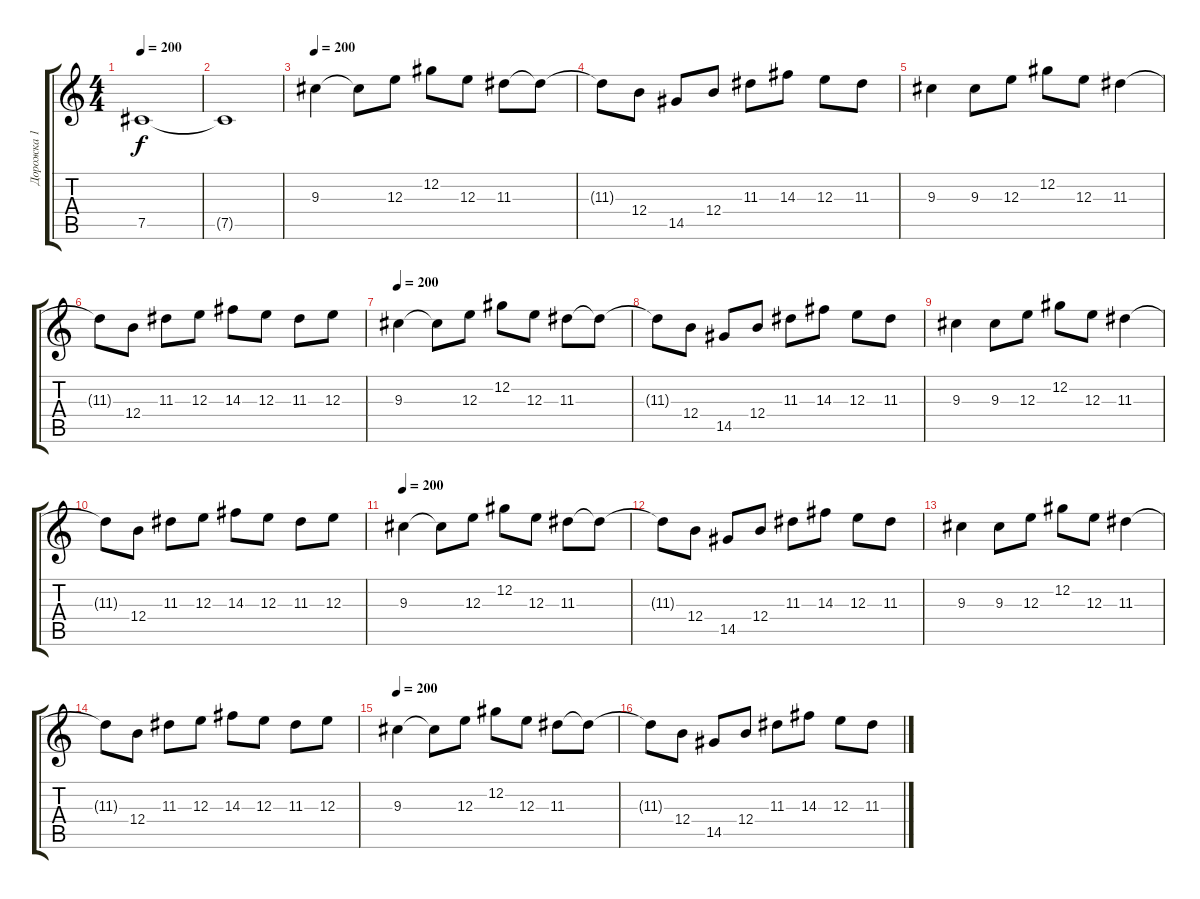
\track ("Дорожка 1" "Дорожка 1") {instrument overdrivenguitar}
\staff {score tabs}
\tuning (Db4 Ab3 E3 B2 Gb2 Db2) {hide}
\ts (4 4)
\tempo 200
\clef g2
\ks c
7.5{t}.1{dy f} |
7.5{t}.1 |
\tempo 200
9.3.4 9.3{t}.8 12.3.8 12.2.8 12.3.8 11.3.8 11.3{t}.8 |
11.3{t}.8 12.4.8 14.5.8 12.4.8 11.3.8 14.3.8 12.3.8 11.3.8 |
9.3.4 9.3.8 12.3.8 12.2.8 12.3.8 11.3.4 |
11.3{t}.8 12.4.8 11.3.8 12.3.8 14.3.8 12.3.8 11.3.8 12.3.8 |
\tempo 200
9.3.4 9.3{t}.8 12.3.8 12.2.8 12.3.8 11.3.8 11.3{t}.8 |
11.3{t}.8 12.4.8 14.5.8 12.4.8 11.3.8 14.3.8 12.3.8 11.3.8 |
9.3.4 9.3.8 12.3.8 12.2.8 12.3.8 11.3.4 |
11.3{t}.8 12.4.8 11.3.8 12.3.8 14.3.8 12.3.8 11.3.8 12.3.8 |
\tempo 200
9.3.4 9.3{t}.8 12.3.8 12.2.8 12.3.8 11.3.8 11.3{t}.8 |
11.3{t}.8 12.4.8 14.5.8 12.4.8 11.3.8 14.3.8 12.3.8 11.3.8 |
9.3.4 9.3.8 12.3.8 12.2.8 12.3.8 11.3.4 |
11.3{t}.8 12.4.8 11.3.8 12.3.8 14.3.8 12.3.8 11.3.8 12.3.8 |
\tempo 200
9.3.4 9.3{t}.8 12.3.8 12.2.8 12.3.8 11.3.8 11.3{t}.8 |
11.3{t}.8 12.4.8 14.5.8 12.4.8 11.3.8 14.3.8 12.3.8 11.3.8
